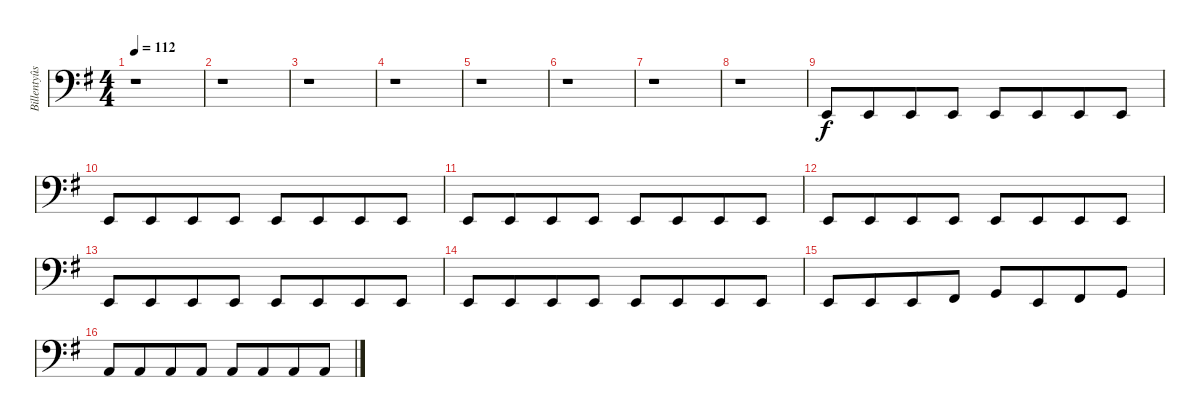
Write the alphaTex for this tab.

\track ("Billentyûs 3 (Jon Lord)" "Billentyûs") {instrument synthbass1}
\staff {score}
\tuning (C3 G2 D2 A1 E1 B0) {hide}
\ts (4 4)
\tempo 112
\clef f4
\ks g
r.1{dy f instrument synthbass1} |
r.1 |
r.1 |
r.1 |
r.1 |
r.1 |
r.1 |
r.1 |
0.5.8 0.5.8{beam merge} 0.5.8 0.5.8 0.5.8 0.5.8{beam merge} 0.5.8 0.5.8 |
0.5.8 0.5.8{beam merge} 0.5.8 0.5.8 0.5.8 0.5.8{beam merge} 0.5.8 0.5.8 |
0.5.8 0.5.8{beam merge} 0.5.8 0.5.8 0.5.8 0.5.8{beam merge} 0.5.8 0.5.8 |
0.5.8 0.5.8{beam merge} 0.5.8 0.5.8 0.5.8 0.5.8{beam merge} 0.5.8 0.5.8 |
0.5.8 0.5.8{beam merge} 0.5.8 0.5.8 0.5.8 0.5.8{beam merge} 0.5.8 0.5.8 |
0.5.8 0.5.8{beam merge} 0.5.8 0.5.8 0.5.8 0.5.8{beam merge} 0.5.8 0.5.8 |
0.5.8 0.5.8{beam merge} 0.5.8 2.5.8 3.5.8 0.5.8{beam merge} 2.5.8 3.5.8 |
0.4.8 0.4.8{beam merge} 0.4.8 0.4.8 0.4.8 0.4.8{beam merge} 0.4.8 0.4.8
